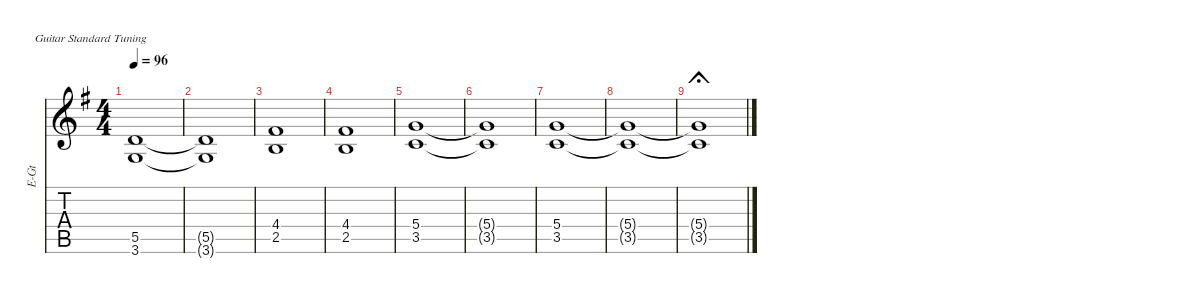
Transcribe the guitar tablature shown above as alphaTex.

\defaultSystemsLayout 4
\hideDynamics
\bracketExtendMode nobrackets
\otherSystemsTrackNameOrientation horizontal
\track ("Guitar 2" "E-Gt") {defaultSystemsLayout 8 instrument distortionguitar}
\staff {score tabs}
\tuning (E4 B3 G3 D3 A2 E2)
\ts (4 4)
\tempo 96
\clef g2
\ks g
(5.5{acc forcenatural} 3.6{acc forcenatural}).1{dy f beam Up} |
(5.5{t acc forcenatural} 3.6{t acc forcenatural}).1{beam Up} |
(4.4{acc #} 2.5{acc forcenatural}).1{beam Up} |
(4.4{acc #} 2.5{acc forcenatural}).1{beam Up} |
(5.4{acc forcenatural} 3.5{acc forcenatural}).1{beam Up} |
(5.4{t acc forcenatural} 3.5{t acc forcenatural}).1{beam Up} |
(5.4{acc forcenatural} 3.5{acc forcenatural}).1{beam Up} |
(5.4{t acc forcenatural} 3.5{t acc forcenatural}).1{beam Up} |
\tempo (40 0.5 hide)
(5.4{t acc forcenatural} 3.5{t acc forcenatural}).1{fermata (short 0.22) beam Up}
